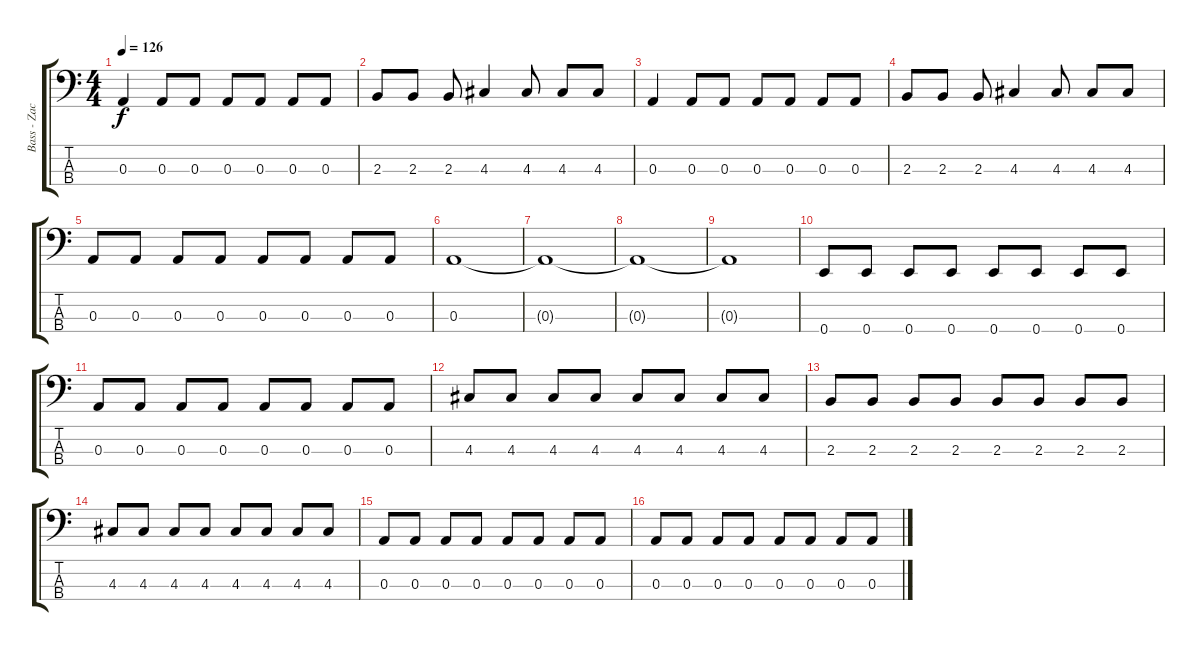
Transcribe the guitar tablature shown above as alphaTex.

\track ("Bass - Zack" "Bass - Zac") {instrument electricbassfinger}
\staff {score tabs}
\tuning (G2 D2 A1 E1) {hide}
\ts (4 4)
\tempo 126
\clef f4
\ks c
0.3.4{dy f} 0.3.8 0.3.8 0.3.8 0.3.8 0.3.8 0.3.8 |
2.3.8 2.3.8 2.3.8 4.3.4 4.3.8 4.3.8 4.3.8 |
0.3.4 0.3.8 0.3.8 0.3.8 0.3.8 0.3.8 0.3.8 |
2.3.8 2.3.8 2.3.8 4.3.4 4.3.8 4.3.8 4.3.8 |
0.3.8 0.3.8 0.3.8 0.3.8 0.3.8 0.3.8 0.3.8 0.3.8 |
0.3.1 |
0.3{t}.1 |
0.3{t}.1 |
0.3{t}.1 |
0.4.8 0.4.8 0.4.8 0.4.8 0.4.8 0.4.8 0.4.8 0.4.8 |
0.3.8 0.3.8 0.3.8 0.3.8 0.3.8 0.3.8 0.3.8 0.3.8 |
4.3.8 4.3.8 4.3.8 4.3.8 4.3.8 4.3.8 4.3.8 4.3.8 |
2.3.8 2.3.8 2.3.8 2.3.8 2.3.8 2.3.8 2.3.8 2.3.8 |
4.3.8 4.3.8 4.3.8 4.3.8 4.3.8 4.3.8 4.3.8 4.3.8 |
0.3.8 0.3.8 0.3.8 0.3.8 0.3.8 0.3.8 0.3.8 0.3.8 |
0.3.8 0.3.8 0.3.8 0.3.8 0.3.8 0.3.8 0.3.8 0.3.8
